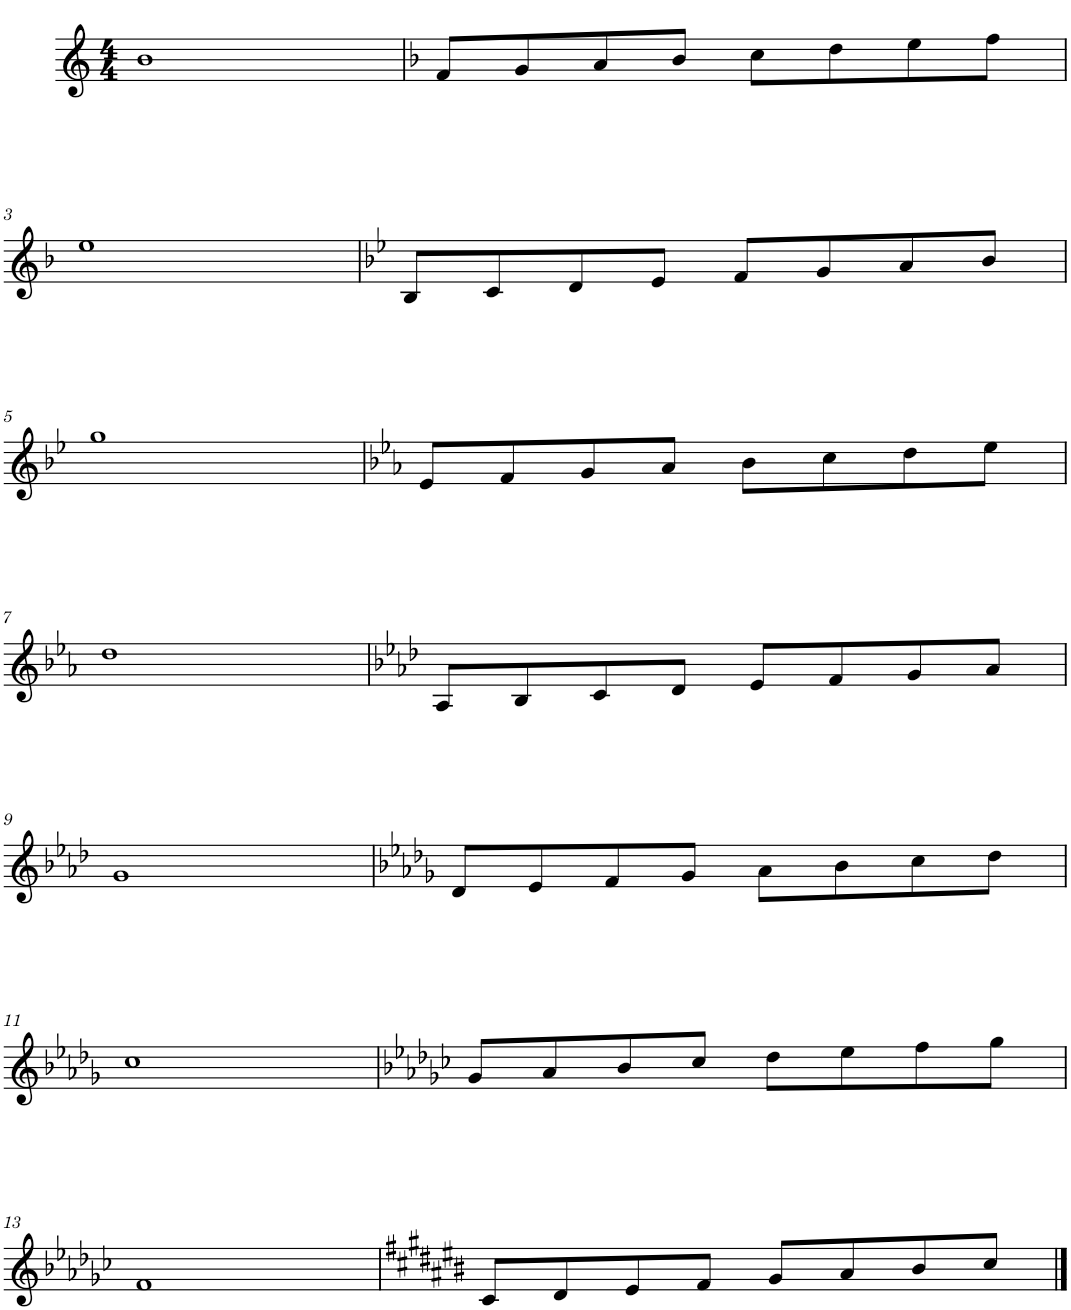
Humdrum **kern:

**kern
*part1
*staff1
*I"Piano
*I'Pno.
*clefG2
*k[]
*M4/4
=1
1b
=2
*k[b-]
8f/L
8g/
8a/
8b-/J
8cc\L
8dd\
8ee\
8ff\J
!!LO:LB:g=z
=3
1ee
=4
*k[b-e-]
8B-/L
8c/
8d/
8e-/J
8f/L
8g/
8a/
8b-/J
!!LO:LB:g=z
=5
1gg
=6
*k[b-e-a-]
8e-/L
8f/
8g/
8a-/J
8b-\L
8cc\
8dd\
8ee-\J
!!LO:LB:g=z
=7
1dd
=8
*k[b-e-a-d-]
8A-/L
8B-/
8c/
8d-/J
8e-/L
8f/
8g/
8a-/J
!!LO:LB:g=z
=9
1g
=10
*k[b-e-a-d-g-]
8d-/L
8e-/
8f/
8g-/J
8a-\L
8b-\
8cc\
8dd-\J
!!LO:LB:g=z
=11
1cc
=12
*k[b-e-a-d-g-c-]
8g-/L
8a-/
8b-/
8cc-/J
8dd-\L
8ee-\
8ff\
8gg-\J
!!LO:LB:g=z
=13
1f
=14
*k[f#c#g#d#a#e#b#]
8c#/L
8d#/
8e#/
8f#/J
8g#/L
8a#/
8b#/
8cc#/J
==
*-
